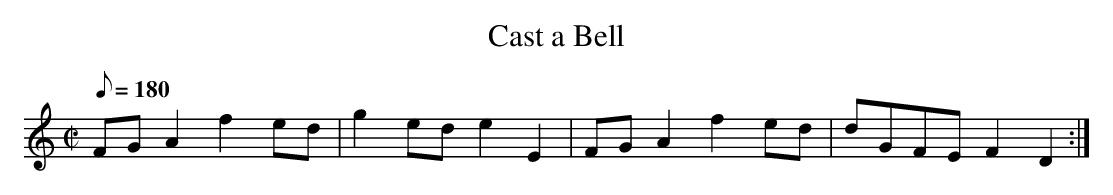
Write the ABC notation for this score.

X:1
T:Cast a Bell
L:1/8
M:C|
Q:180
K:D dorian
FG A2 f2ed|g2ed e2E2|FG A2 f2ed|dGFE F2D2:|
